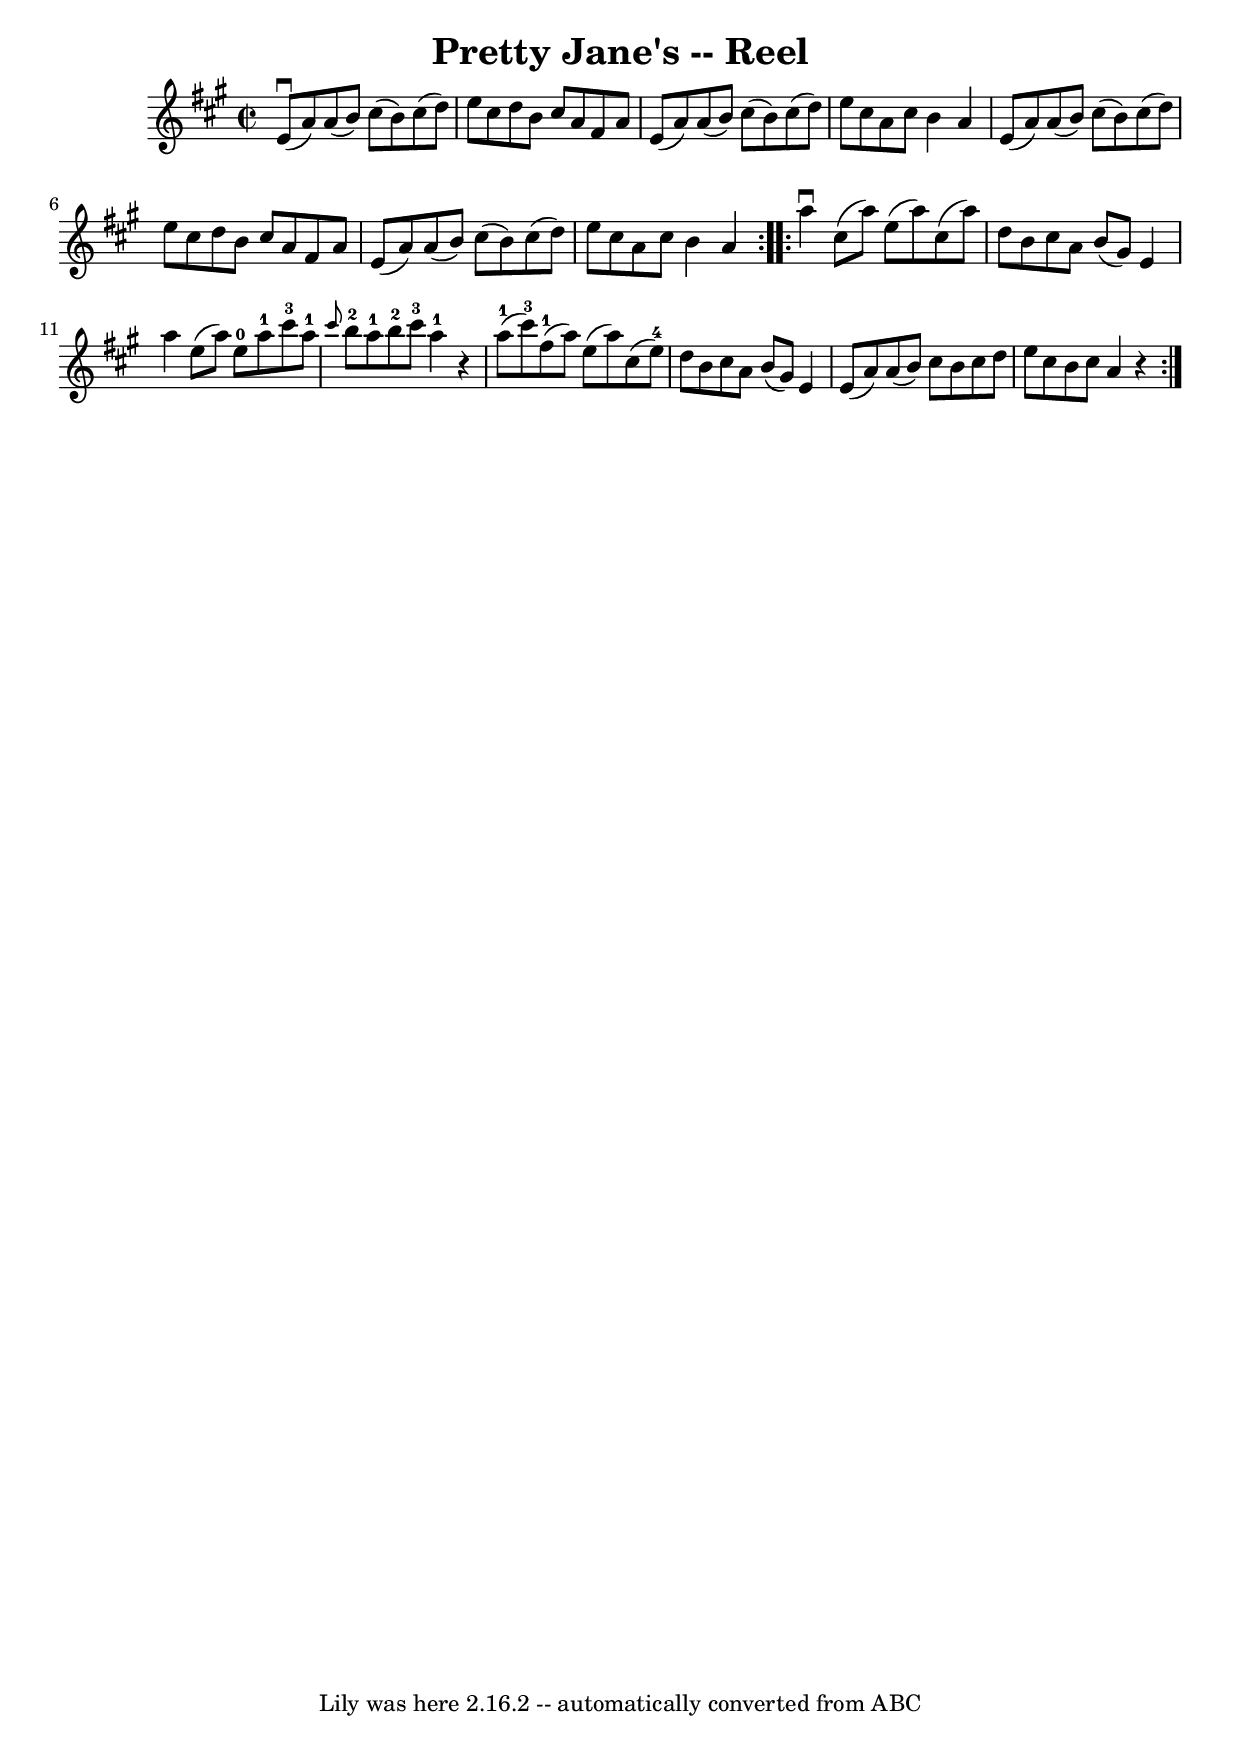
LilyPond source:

\version "2.16.2"
\include "Mammoth.ily"
\header {
	%% book = "Ryan's Mammoth Collection"
	crossRefNumber = "1"
	footnotes = "\\\\285"
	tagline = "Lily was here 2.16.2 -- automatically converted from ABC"
	title = "Pretty Jane's -- Reel"
}
voicedefault =  {


\repeat volta 2 {
\override Staff.TimeSignature #'style = #'C
 \time 2/2 
\key a \major e'8^\downbow(a'8) a'8 (b'8) cis''8 
(b'8) cis''8 (d''8)   |
 e''8 cis''8 d''8 b'8    
cis''8 a'8 fis'8 a'8    |
 e'8 (a'8) a'8 (b'8)   
cis''8 (b'8) cis''8 (d''8)   |
 e''8 cis''8 a'8    
cis''8 b'4 a'4    |
 e'8 (a'8) a'8 (b'8) cis''8 
(b'8) cis''8 (d''8)   |
 e''8 cis''8 d''8 b'8    
cis''8 a'8 fis'8 a'8    |
 e'8 (a'8) a'8 (b'8)   
cis''8 (b'8) cis''8 (d''8)   |
 e''8 cis''8 a'8    
cis''8 b'4 a'4    }     \repeat volta 2 { a''4^\downbow cis''8 (
a''8) e''8 (a''8) cis''8 (a''8)   |
 d''8 b'8    
cis''8 a'8 b'8 (gis'8) e'4    |
 a''4 e''8 (a''8  
-) e''8-0 a''8-1 cis'''8-3 a''8-1   |
       
\grace { cis'''8  } b''8-2 a''8-1 b''8-2 cis'''8-3     
a''4-1   r4   |
 a''8-1(cis'''8-3) fis''8-1(
a''8) e''8 (a''8) cis''8 (e''8-4)   |
 d''8 b'8 
 cis''8 a'8 b'8 (gis'8) e'4    |
 e'8 (a'8) a'8 
(b'8) cis''8 b'8 cis''8 d''8    |
 e''8 cis''8  
 b'8 cis''8 a'4    r4   }   
}

\score{
    <<

	\context Staff="default"
	{
	    \voicedefault 
	}

    >>
	\layout {
	}
	\midi {}
}
